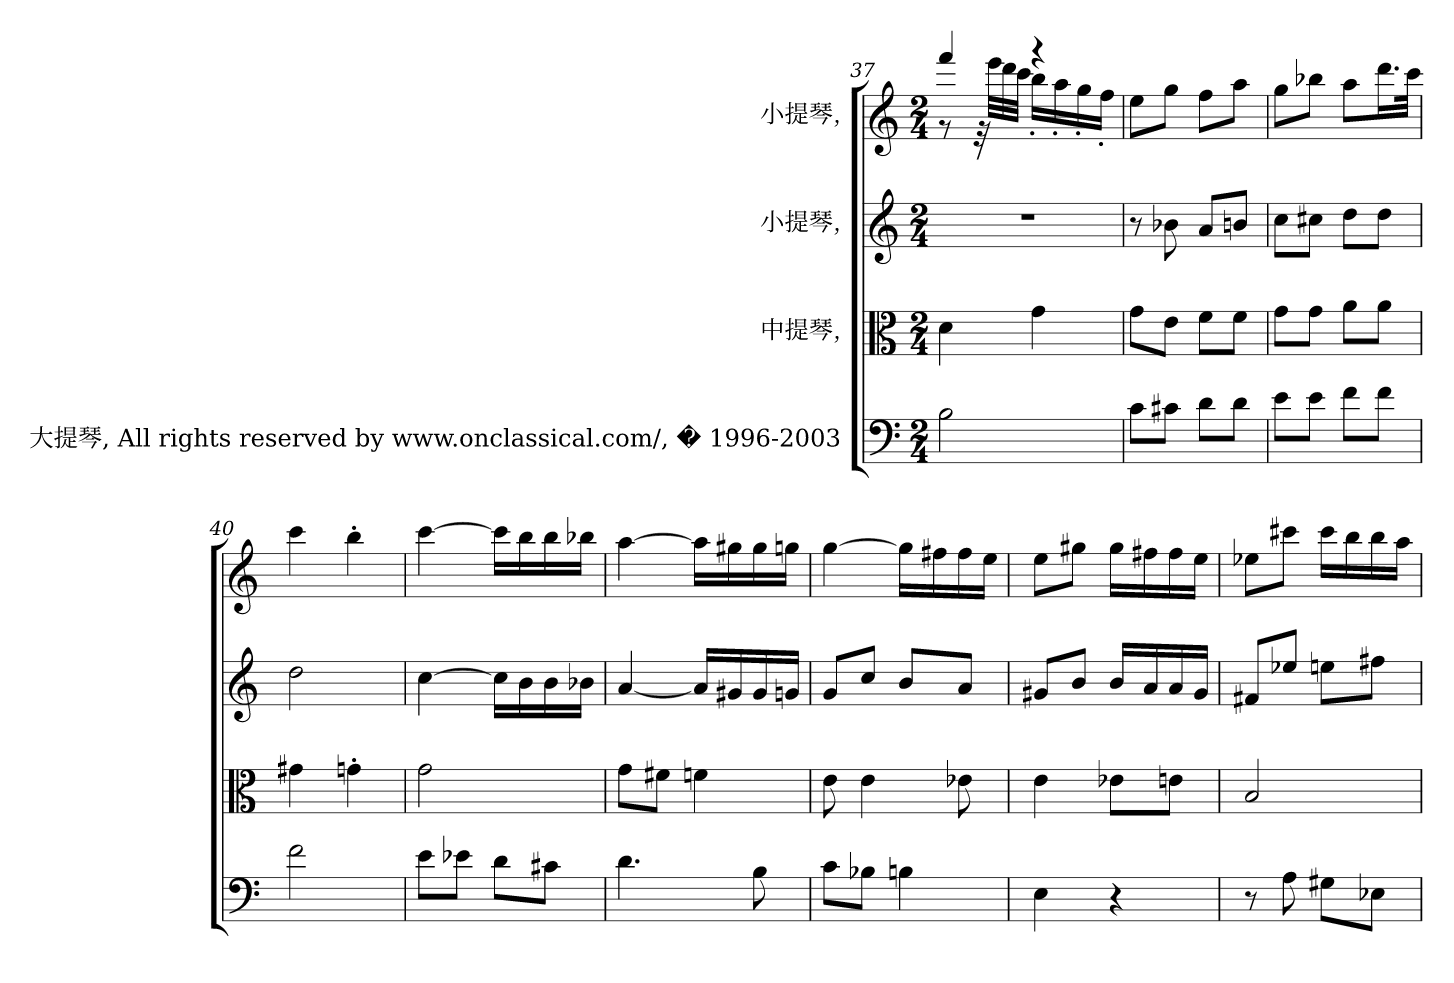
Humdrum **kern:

**kern	**kern	**kern	**kern
*part4	*part3	*part2	*part1
*staff4	*staff3	*staff2	*staff1
*I"大提琴, All rights reserved by www.onclassical.com/, � 1996-2003	*I"中提琴,	*I"小提琴,	*I"小提琴,
!!LO:PB:g=z
*clefF4	*clefC3	*clefG2	*clefG2
*k[]	*k[]	*k[]	*k[]
*M2/4	*M2/4	*M2/4	*M2/4
=37	=37	=37	=37
*	*	*	*^
2B\	4d\	2r	4fff/	8r
.	.	.	.	32r
.	.	.	.	32eee\LLL
.	.	.	.	32ddd\
.	.	.	.	32ccc\JJJ
.	4g\	.	4r	16bb'\LL
.	.	.	.	16aa'\
.	.	.	.	16gg'\
.	.	.	.	16ff'\JJ
*	*	*	*v	*v
=38	=38	=38	=38
8c\L	8g\L	8r	8ee\L
8c#X\J	8e\J	8b-X\	8gg\J
8d\L	8f\L	8a/L	8ff\L
8d\J	8f\J	8bn/J	8aa\J
=39	=39	=39	=39
8e\L	8g\L	8cc\L	8gg\L
8e\J	8g\J	8cc#X\J	8bb-X\J
8f\L	8a\L	8dd\L	8aa\L
8f\J	8a\J	8dd\J	16.ddd\L
.	.	.	32ccc\JJk
=40	=40	=40	=40
2f\	4g#X\	2dd\	4ccc\
.	4gn'\	.	4bb'\
=41	=41	=41	=41
8e\L	2g\	[4cc\	[4ccc\
8e-X\J	.	.	.
8d\L	.	16cc\LL]	16ccc\LL]
.	.	16b\	16bb\
8c#X\J	.	16b\	16bb\
.	.	16b-X\JJ	16bb-X\JJ
!!LO:LB:g=z
=42	=42	=42	=42
4.d\	8g\L	[4a/	[4aa\
.	8f#X\J	.	.
.	4fn\	16a/LL]	16aa\LL]
.	.	16g#X/	16gg#X\
8B\	.	16g#/	16gg#\
.	.	16gn/JJ	16ggn\JJ
=43	=43	=43	=43
8c\L	8e\	8g/L	[4gg\
8B-X\J	4e\	8cc/J	.
4Bn\	.	8b/L	16gg\LL]
.	.	.	16ff#X\
.	8e-X\	8a/J	16ff#\
.	.	.	16ee\JJ
=44	=44	=44	=44
4E\	4e\	8g#X/L	8ee\L
.	.	8b/J	8gg#X\J
4r	8e-X\L	16b/LL	16gg#\LL
.	.	16a/	16ff#X\
.	8en\J	16a/	16ff#\
.	.	16g#/JJ	16ee\JJ
=45	=45	=45	=45
8r	2B/	8f#X/L	8ee-X\L
8A\	.	8ee-X/J	8ccc#X\J
8G#X\L	.	8een\L	16ccc#\LL
.	.	.	16bb\
8E-X\J	.	8ff#X\J	16bb\
.	.	.	16aa\JJ
=	=	=	=
*-	*-	*-	*-
